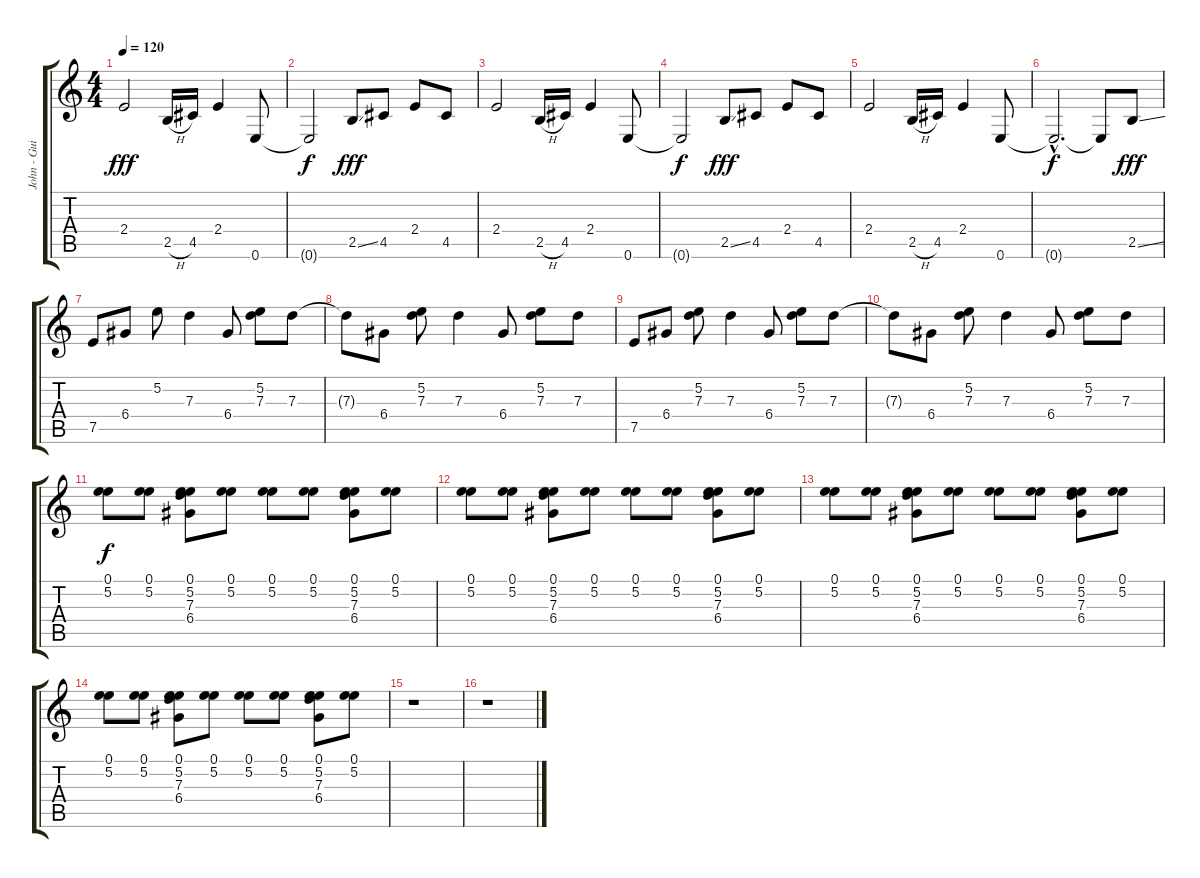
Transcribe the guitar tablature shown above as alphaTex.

\track ("John - Guitar" "John - Gui") {instrument electricguitarclean}
\staff {score tabs}
\tuning (E4 B3 G3 D3 A2 E2) {hide}
\ts (4 4)
\tempo 120
\clef g2
\ks c
2.4.2{dy fff} 2.5{h}.16 4.5.16 2.4.4 0.6.8 |
0.6{t}.2{dy f} 2.5{ss}.8{dy fff} 4.5.8 2.4.8 4.5.8 |
2.4.2 2.5{h}.16 4.5.16 2.4.4 0.6.8 |
0.6{t}.2{dy f} 2.5{ss}.8{dy fff} 4.5.8 2.4.8 4.5.8 |
2.4.2 2.5{h}.16 4.5.16 2.4.4 0.6.8 |
0.6{hac t}.2{d dy f} 0.6{t}.8 2.5{ss}.8{dy fff volume 14 instrument electricguitarclean} |
7.5.8 6.4.8 5.2.8 7.3.4 6.4.8 (5.2 7.3).8 7.3.8 |
7.3{t}.8 6.4.8 (5.2 7.3).8 7.3.4 6.4.8 (5.2 7.3).8 7.3.8 |
7.5.8 6.4.8 (5.2 7.3).8 7.3.4 6.4.8 (5.2 7.3).8 7.3.8 |
7.3{t}.8 6.4.8 (5.2 7.3).8 7.3.4 6.4.8 (5.2 7.3).8 7.3.8 |
(0.1 5.2).8{dy f volume 11} (0.1 5.2).8 (0.1 5.2 7.3 6.4).8 (0.1 5.2).8 (0.1 5.2).8 (0.1 5.2).8 (0.1 5.2 7.3 6.4).8 (0.1 5.2).8 |
(0.1 5.2).8 (0.1 5.2).8 (0.1 5.2 7.3 6.4).8 (0.1 5.2).8 (0.1 5.2).8 (0.1 5.2).8 (0.1 5.2 7.3 6.4).8 (0.1 5.2).8 |
(0.1 5.2).8 (0.1 5.2).8 (0.1 5.2 7.3 6.4).8 (0.1 5.2).8 (0.1 5.2).8 (0.1 5.2).8 (0.1 5.2 7.3 6.4).8 (0.1 5.2).8 |
(0.1 5.2).8 (0.1 5.2).8 (0.1 5.2 7.3 6.4).8 (0.1 5.2).8 (0.1 5.2).8 (0.1 5.2).8 (0.1 5.2 7.3 6.4).8 (0.1 5.2).8 |
r.1 |
r.1
